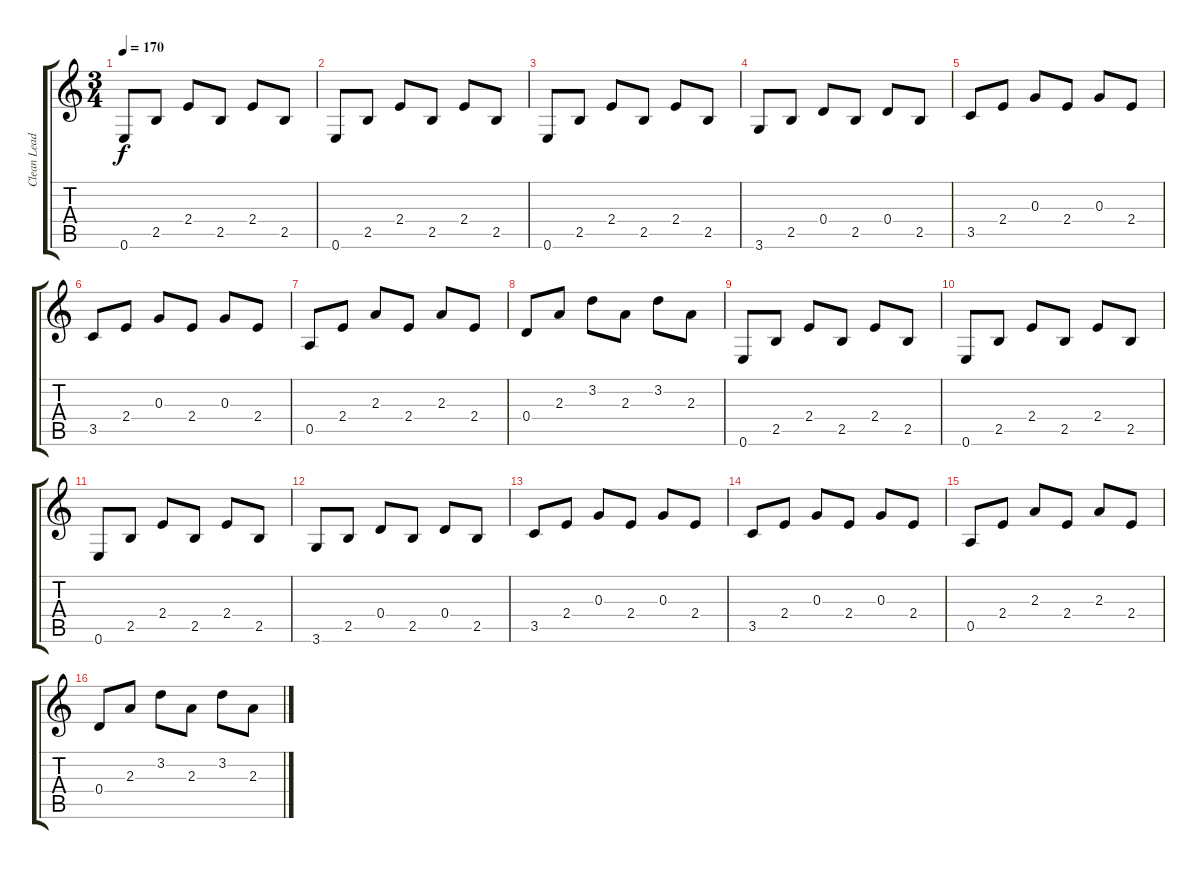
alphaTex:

\track ("Clean Lead" "Clean Lead") {instrument electricguitarclean}
\staff {score tabs}
\tuning (E4 B3 G3 D3 A2 E2) {hide}
\ts (3 4)
\tempo 170
\clef g2
\ks c
0.6.8{dy f} 2.5.8 2.4.8 2.5.8 2.4.8 2.5.8 |
0.6.8 2.5.8 2.4.8 2.5.8 2.4.8 2.5.8 |
0.6.8 2.5.8 2.4.8 2.5.8 2.4.8 2.5.8 |
3.6.8 2.5.8 0.4.8 2.5.8 0.4.8 2.5.8 |
3.5.8 2.4.8 0.3.8 2.4.8 0.3.8 2.4.8 |
3.5.8 2.4.8 0.3.8 2.4.8 0.3.8 2.4.8 |
0.5.8 2.4.8 2.3.8 2.4.8 2.3.8 2.4.8 |
0.4.8 2.3.8 3.2.8 2.3.8 3.2.8 2.3.8 |
0.6.8 2.5.8 2.4.8 2.5.8 2.4.8 2.5.8 |
0.6.8 2.5.8 2.4.8 2.5.8 2.4.8 2.5.8 |
0.6.8 2.5.8 2.4.8 2.5.8 2.4.8 2.5.8 |
3.6.8 2.5.8 0.4.8 2.5.8 0.4.8 2.5.8 |
3.5.8 2.4.8 0.3.8 2.4.8 0.3.8 2.4.8 |
3.5.8 2.4.8 0.3.8 2.4.8 0.3.8 2.4.8 |
0.5.8 2.4.8 2.3.8 2.4.8 2.3.8 2.4.8 |
0.4.8 2.3.8 3.2.8 2.3.8 3.2.8 2.3.8
